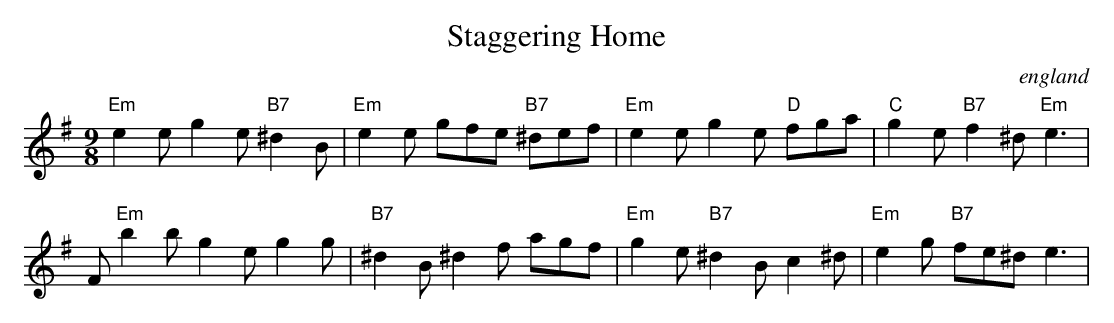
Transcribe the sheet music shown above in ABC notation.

X:1
T:Staggering Home
O:england
M:9/8
K:G
"Em"e2e g2e "B7"^d2B|"Em"e2e gfe "B7"^def|"Em"e2e g2e "D"fga|\
"C"g2e "B7"f2^d "Em"e3|
F"Em"b2 bg2 eg2g|"B7"^d2B ^d2f agf|"Em"g2e " B7"^d2B c2^d|"Em"e2g "B7"fe^d e3|
